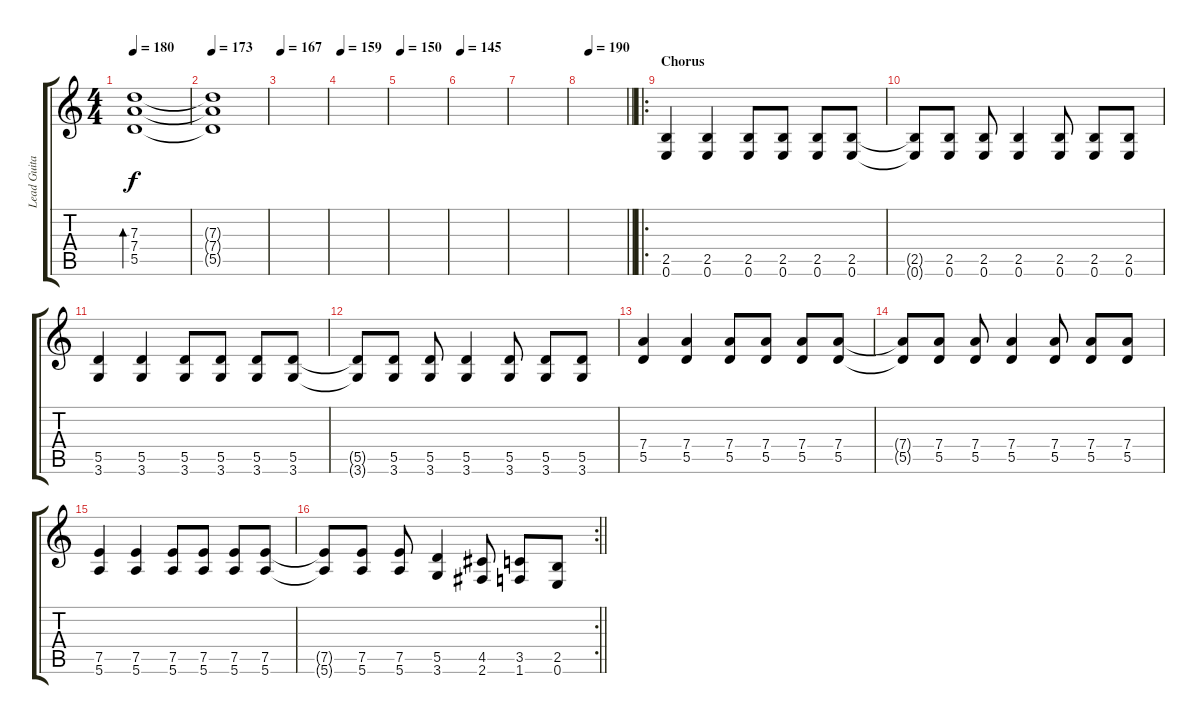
\track ("Lead Guitar" "Lead Guita") {instrument distortionguitar}
\staff {score tabs}
\tuning (E4 B3 G3 D3 A2 E2) {hide}
\ts (4 4)
\tempo 180
\clef g2
\ks c
(7.3 7.4 5.5).1{bd 240 dy f instrument acousticguitarsteel} |
\tempo 173
(7.3{t} 7.4{t} 5.5{t}).1 |
\tempo 167
|
\tempo 159
|
\tempo 150
|
\tempo 145
|
|
\tempo (190 0.1875)
\barLineRight lightlight
|
\ro
\section ("" "Chorus")
(2.5 0.6).4{instrument distortionguitar} (2.5 0.6).4 (2.5 0.6).8 (2.5 0.6).8 (2.5 0.6).8 (2.5 0.6).8 |
(2.5{t} 0.6{t}).8 (2.5 0.6).8 (2.5 0.6).8 (2.5 0.6).4 (2.5 0.6).8 (2.5 0.6).8 (2.5 0.6).8 |
(5.5 3.6).4 (5.5 3.6).4 (5.5 3.6).8 (5.5 3.6).8 (5.5 3.6).8 (5.5 3.6).8 |
(5.5{t} 3.6{t}).8 (5.5 3.6).8 (5.5 3.6).8 (5.5 3.6).4 (5.5 3.6).8 (5.5 3.6).8 (5.5 3.6).8 |
(7.4 5.5).4 (7.4 5.5).4 (7.4 5.5).8 (7.4 5.5).8 (7.4 5.5).8 (7.4 5.5).8 |
(7.4{t} 5.5{t}).8 (7.4 5.5).8 (7.4 5.5).8 (7.4 5.5).4 (7.4 5.5).8 (7.4 5.5).8 (7.4 5.5).8 |
(7.5 5.6).4 (7.5 5.6).4 (7.5 5.6).8 (7.5 5.6).8 (7.5 5.6).8 (7.5 5.6).8 |
\rc 2
\barLineRight lightlight
(7.5{t} 5.6{t}).8 (7.5 5.6).8 (7.5 5.6).8 (5.5 3.6).4 (4.5 2.6).8 (3.5 1.6).8 (2.5 0.6).8
